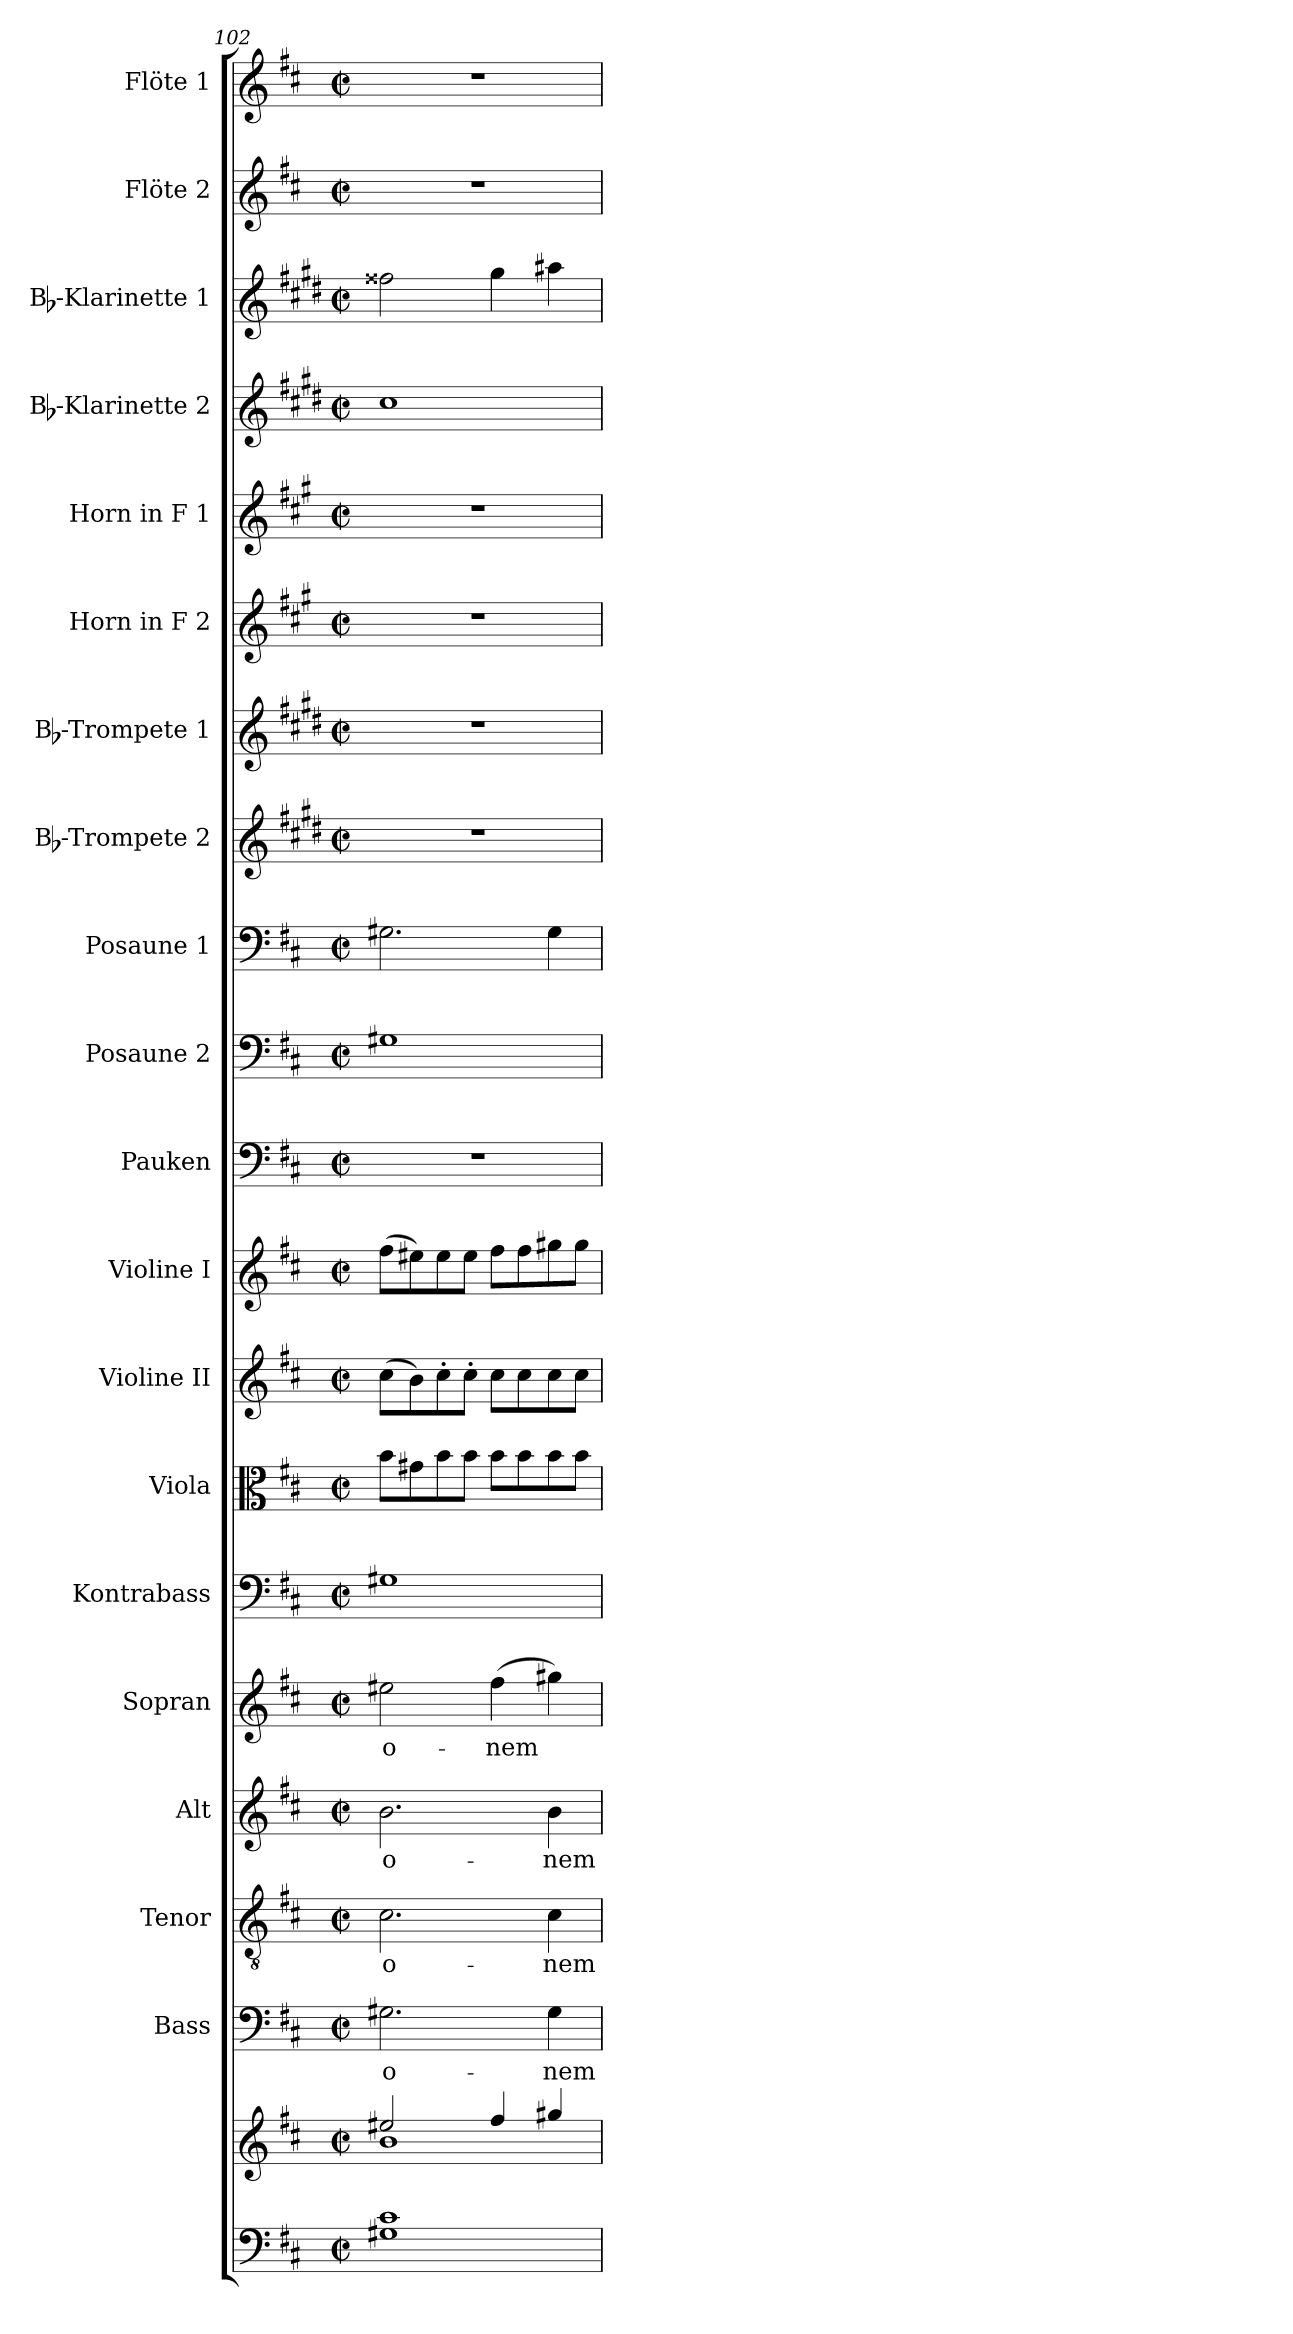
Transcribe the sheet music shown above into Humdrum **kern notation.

**kern	**kern	**kern	**text	**kern	**text	**kern	**text	**kern	**text	**kern	**kern	**kern	**kern	**kern	**kern	**kern	**kern	**kern	**kern	**kern	**kern	**kern	**kern	**kern
*part20	*part20	*part19	*part19	*part18	*part18	*part17	*part17	*part16	*part16	*part15	*part14	*part13	*part12	*part11	*part10	*part9	*part8	*part7	*part6	*part5	*part4	*part3	*part2	*part1
*staff21	*staff20	*staff19	*staff19	*staff18	*staff18	*staff17	*staff17	*staff16	*staff16	*staff15	*staff14	*staff13	*staff12	*staff11	*staff10	*staff9	*staff8	*staff7	*staff6	*staff5	*staff4	*staff3	*staff2	*staff1
*	*	*I"Bass	*	*I"Tenor	*	*I"Alt	*	*I"Sopran	*	*I"Kontrabass	*I"Viola	*I"Violine II	*I"Violine I	*I"Pauken	*I"Posaune 2	*I"Posaune 1	*I"Bb-Trompete 2	*I"Bb-Trompete 1	*I"Horn in F 2	*I"Horn in F 1	*I"Bb-Klarinette 2	*I"Bb-Klarinette 1	*I"Flöte 2	*I"Flöte 1
*	*	*I'B.	*	*I'T.	*	*I'A.	*	*I'S.	*	*I'Kb.	*I'Vla.	*I'Vl. II	*I'Vl. I	*I'Pk.	*I'Pos. 2	*I'Pos. 1	*I'Bb Trp. 2	*I'Bb Trp. 1	*	*	*I'Bb Kl. 2	*I'Bb Kl. 1	*I'Fl. 2	*I'Fl. 1
*clefF4	*clefG2	*clefF4	*	*clefGv2	*	*clefG2	*	*clefG2	*	*clefF4	*clefC3	*clefG2	*clefG2	*clefF4	*clefF4	*clefF4	*clefG2	*clefG2	*clefG2	*clefG2	*clefG2	*clefG2	*clefG2	*clefG2
*	*	*	*	*	*	*	*	*	*	*ITrd7c12	*	*	*	*	*	*	*ITrd1c2	*ITrd1c2	*ITrd4c7	*ITrd4c7	*ITrd1c2	*ITrd1c2	*	*
*k[f#c#]	*k[f#c#]	*k[f#c#]	*	*k[f#c#]	*	*k[f#c#]	*	*k[f#c#]	*	*k[f#c#]	*k[f#c#]	*k[f#c#]	*k[f#c#]	*k[f#c#]	*k[f#c#]	*k[f#c#]	*k[f#c#]	*k[f#c#]	*k[f#c#]	*k[f#c#]	*k[f#c#]	*k[f#c#]	*k[f#c#]	*k[f#c#]
*D:	*D:	*D:	*	*D:	*	*D:	*	*D:	*	*D:	*D:	*D:	*D:	*D:	*D:	*D:	*D:	*D:	*D:	*D:	*D:	*D:	*D:	*D:
*M2/2	*M2/2	*M2/2	*	*M2/2	*	*M2/2	*	*M2/2	*	*M2/2	*M2/2	*M2/2	*M2/2	*M2/2	*M2/2	*M2/2	*M2/2	*M2/2	*M2/2	*M2/2	*M2/2	*M2/2	*M2/2	*M2/2
*met(c|)	*met(c|)	*met(c|)	*	*met(c|)	*	*met(c|)	*	*met(c|)	*	*met(c|)	*met(c|)	*met(c|)	*met(c|)	*met(c|)	*met(c|)	*met(c|)	*met(c|)	*met(c|)	*met(c|)	*met(c|)	*met(c|)	*met(c|)	*met(c|)	*met(c|)
=102	=102	=102	=102	=102	=102	=102	=102	=102	=102	=102	=102	=102	=102	=102	=102	=102	=102	=102	=102	=102	=102	=102	=102	=102
*	*^	*	*	*	*	*	*	*	*	*	*	*	*	*	*	*	*	*	*	*	*	*	*	*
!	!	!	!	!LO:LY:b	!	!LO:LY:b	!	!LO:LY:b	!	!LO:LY:b	!	!	!	!	!	!	!	!	!	!	!	!	!	!	!
1G#X 1c#	2ee#X/	1b	2.G#X\	-o-	2.c#\	-o-	2.b\	-o-	2ee#X\	-o-	1GG#X	8b\L	(>8cc#\L	(>8ff#\L	1r	1G#X	2.G#X\	1r	1r	1r	1r	1b	2ee#X\	1r	1r
.	.	.	.	.	.	.	.	.	.	.	.	8g#X\	8b\)	8ee#X\)	.	.	.	.	.	.	.	.	.	.	.
.	.	.	.	.	.	.	.	.	.	.	.	8b\	8cc#'>\	8ee#\	.	.	.	.	.	.	.	.	.	.	.
.	.	.	.	.	.	.	.	.	.	.	.	8b\J	8cc#'>\J	8ee#\J	.	.	.	.	.	.	.	.	.	.	.
!	!	!	!	!	!	!	!	!	!	!LO:LY:b	!	!	!	!	!	!	!	!	!	!	!	!	!	!	!
.	4ff#/	.	.	.	.	.	.	.	(>4ff#\	-nem	.	8b\L	8cc#\L	8ff#\L	.	.	.	.	.	.	.	.	4ff#\	.	.
.	.	.	.	.	.	.	.	.	.	.	.	8b\	8cc#\	8ff#\	.	.	.	.	.	.	.	.	.	.	.
!	!	!	!	!LO:LY:b	!	!LO:LY:b	!	!LO:LY:b	!	!	!	!	!	!	!	!	!	!	!	!	!	!	!	!	!
.	4gg#X/	.	4G#\	-nem	4c#\	-nem	4b\	-nem	4gg#X\)	.	.	8b\	8cc#\	8gg#X\	.	.	4G#\	.	.	.	.	.	4gg#X\	.	.
.	.	.	.	.	.	.	.	.	.	.	.	8b\J	8cc#\J	8gg#\J	.	.	.	.	.	.	.	.	.	.	.
*	*v	*v	*	*	*	*	*	*	*	*	*	*	*	*	*	*	*	*	*	*	*	*	*	*	*
=	=	=	=	=	=	=	=	=	=	=	=	=	=	=	=	=	=	=	=	=	=	=	=	=
*-	*-	*-	*-	*-	*-	*-	*-	*-	*-	*-	*-	*-	*-	*-	*-	*-	*-	*-	*-	*-	*-	*-	*-	*-
